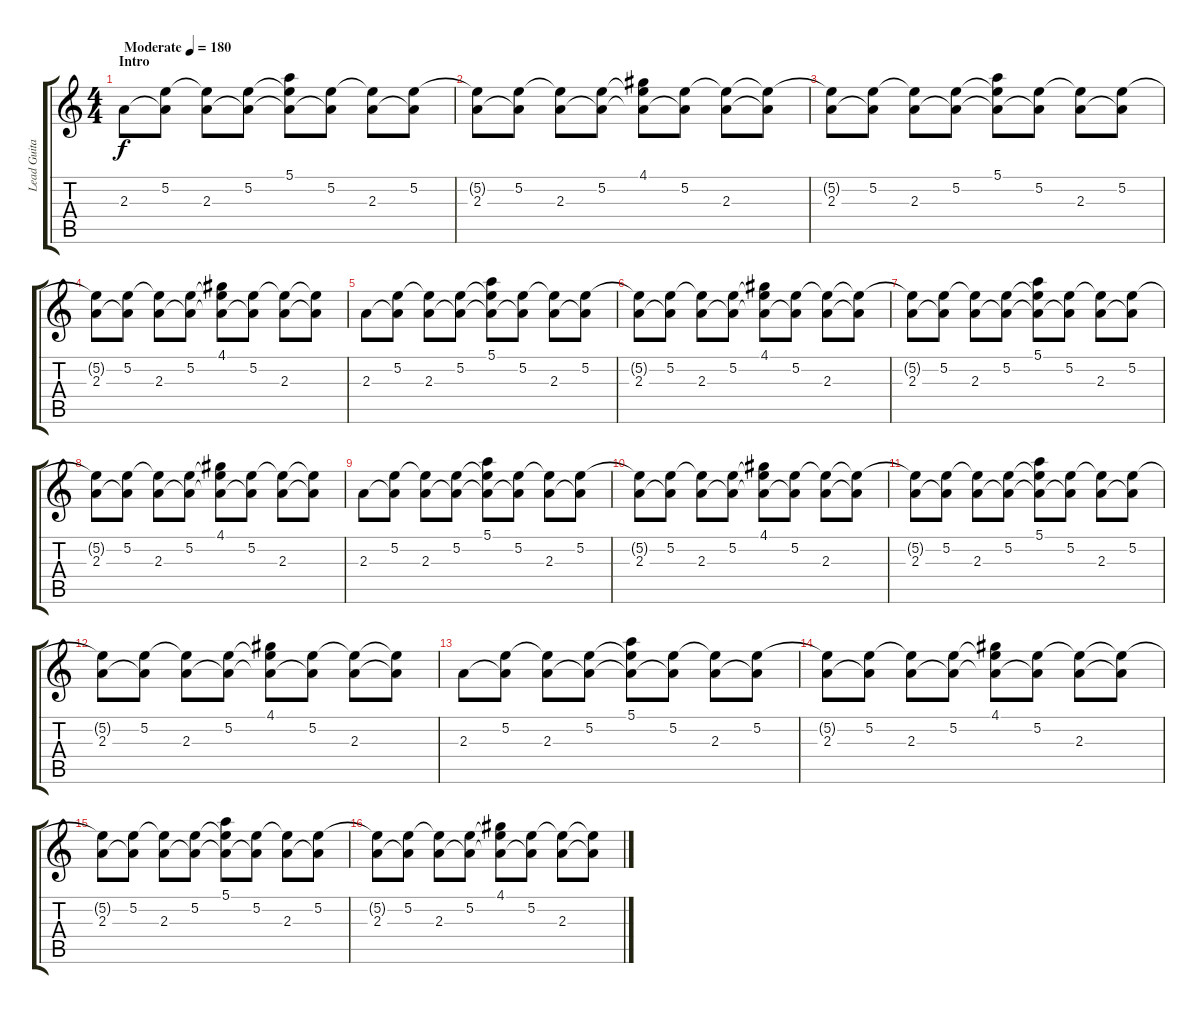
\track ("Lead Guitar" "Lead Guita") {instrument overdrivenguitar}
\staff {score tabs}
\tuning (E4 B3 G3 D3 A2 D2) {hide}
\ts (4 4)
\section ("" "Intro")
\tempo (180 "Moderate")
\clef g2
\ks c
2.3.8{dy f instrument overdrivenguitar} (5.2 2.3{t}).8 (5.2{t} 2.3).8 (5.2 2.3{t}).8 (5.1 5.2{t} 2.3{t}).8 (5.2 2.3{t}).8 (5.2{t} 2.3).8 (5.2 2.3{t}).8 |
(5.2{t} 2.3).8 (5.2 2.3{t}).8 (5.2{t} 2.3).8 (5.2 2.3{t}).8 (4.1 5.2{t} 2.3{t}).8 (5.2 2.3{t}).8 (5.2{t} 2.3).8 (5.2{t} 2.3{t}).8 |
(5.2{t} 2.3).8 (5.2 2.3{t}).8 (5.2{t} 2.3).8 (5.2 2.3{t}).8 (5.1 5.2{t} 2.3{t}).8 (5.2 2.3{t}).8 (5.2{t} 2.3).8 (5.2 2.3{t}).8 |
(5.2{t} 2.3).8 (5.2 2.3{t}).8 (5.2{t} 2.3).8 (5.2 2.3{t}).8 (4.1 5.2{t} 2.3{t}).8 (5.2 2.3{t}).8 (5.2{t} 2.3).8 (5.2{t} 2.3{t}).8 |
2.3.8 (5.2 2.3{t}).8 (5.2{t} 2.3).8 (5.2 2.3{t}).8 (5.1 5.2{t} 2.3{t}).8 (5.2 2.3{t}).8 (5.2{t} 2.3).8 (5.2 2.3{t}).8 |
(5.2{t} 2.3).8 (5.2 2.3{t}).8 (5.2{t} 2.3).8 (5.2 2.3{t}).8 (4.1 5.2{t} 2.3{t}).8 (5.2 2.3{t}).8 (5.2{t} 2.3).8 (5.2{t} 2.3{t}).8 |
(5.2{t} 2.3).8 (5.2 2.3{t}).8 (5.2{t} 2.3).8 (5.2 2.3{t}).8 (5.1 5.2{t} 2.3{t}).8 (5.2 2.3{t}).8 (5.2{t} 2.3).8 (5.2 2.3{t}).8 |
(5.2{t} 2.3).8 (5.2 2.3{t}).8 (5.2{t} 2.3).8 (5.2 2.3{t}).8 (4.1 5.2{t} 2.3{t}).8 (5.2 2.3{t}).8 (5.2{t} 2.3).8 (5.2{t} 2.3{t}).8 |
2.3.8 (5.2 2.3{t}).8 (5.2{t} 2.3).8 (5.2 2.3{t}).8 (5.1 5.2{t} 2.3{t}).8 (5.2 2.3{t}).8 (5.2{t} 2.3).8 (5.2 2.3{t}).8 |
(5.2{t} 2.3).8 (5.2 2.3{t}).8 (5.2{t} 2.3).8 (5.2 2.3{t}).8 (4.1 5.2{t} 2.3{t}).8 (5.2 2.3{t}).8 (5.2{t} 2.3).8 (5.2{t} 2.3{t}).8 |
(5.2{t} 2.3).8 (5.2 2.3{t}).8 (5.2{t} 2.3).8 (5.2 2.3{t}).8 (5.1 5.2{t} 2.3{t}).8 (5.2 2.3{t}).8 (5.2{t} 2.3).8 (5.2 2.3{t}).8 |
(5.2{t} 2.3).8 (5.2 2.3{t}).8 (5.2{t} 2.3).8 (5.2 2.3{t}).8 (4.1 5.2{t} 2.3{t}).8 (5.2 2.3{t}).8 (5.2{t} 2.3).8 (5.2{t} 2.3{t}).8 |
2.3.8 (5.2 2.3{t}).8 (5.2{t} 2.3).8 (5.2 2.3{t}).8 (5.1 5.2{t} 2.3{t}).8 (5.2 2.3{t}).8 (5.2{t} 2.3).8 (5.2 2.3{t}).8 |
(5.2{t} 2.3).8 (5.2 2.3{t}).8 (5.2{t} 2.3).8 (5.2 2.3{t}).8 (4.1 5.2{t} 2.3{t}).8 (5.2 2.3{t}).8 (5.2{t} 2.3).8 (5.2{t} 2.3{t}).8 |
(5.2{t} 2.3).8 (5.2 2.3{t}).8 (5.2{t} 2.3).8 (5.2 2.3{t}).8 (5.1 5.2{t} 2.3{t}).8 (5.2 2.3{t}).8 (5.2{t} 2.3).8 (5.2 2.3{t}).8 |
(5.2{t} 2.3).8 (5.2 2.3{t}).8 (5.2{t} 2.3).8 (5.2 2.3{t}).8 (4.1 5.2{t} 2.3{t}).8 (5.2 2.3{t}).8 (5.2{t} 2.3).8 (5.2{t} 2.3{t}).8
